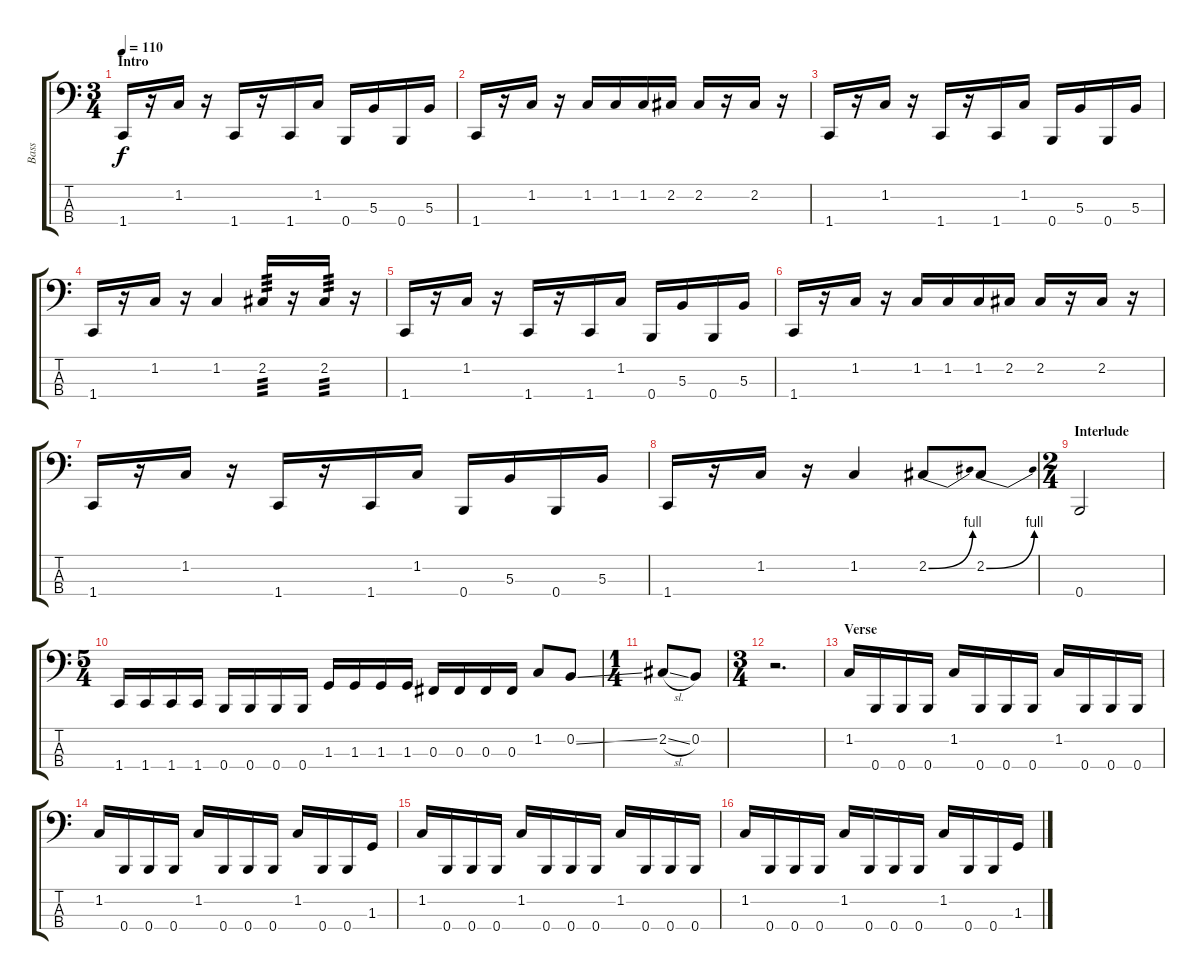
\track ("Bass" "Bass") {instrument electricbasspick}
\staff {score tabs}
\tuning (E2 B1 Gb1 B0) {hide}
\ts (3 4)
\section ("" "Intro")
\tempo 110
\clef f4
\ks c
1.4.16{dy f instrument electricbasspick} r.16 1.2.16 r.16 1.4.16 r.16 1.4.16 1.2.16 0.4.16 5.3.16 0.4.16 5.3.16 |
1.4.16 r.16 1.2.16 r.16 1.2.16 1.2.16 1.2.16 2.2.16 2.2.16 r.16 2.2.16 r.16 |
1.4.16 r.16 1.2.16 r.16 1.4.16 r.16 1.4.16 1.2.16 0.4.16 5.3.16 0.4.16 5.3.16 |
1.4.16 r.16 1.2.16 r.16 1.2.4 2.2.16{tp 3} r.16 2.2.16{tp 3} r.16 |
1.4.16 r.16 1.2.16 r.16 1.4.16 r.16 1.4.16 1.2.16 0.4.16 5.3.16 0.4.16 5.3.16 |
1.4.16 r.16 1.2.16 r.16 1.2.16 1.2.16 1.2.16 2.2.16 2.2.16 r.16 2.2.16 r.16 |
1.4.16 r.16 1.2.16 r.16 1.4.16 r.16 1.4.16 1.2.16 0.4.16 5.3.16 0.4.16 5.3.16 |
1.4.16 r.16 1.2.16 r.16 1.2.4 2.2{be (bend 0 0 60 4)}.8 2.2{be (bend 0 0 60 4)}.8 |
\ts (2 4)
\section ("" "Interlude")
0.4.2 |
\ts (5 4)
1.4.16 1.4.16 1.4.16 1.4.16 0.4.16 0.4.16 0.4.16 0.4.16 1.3.16 1.3.16 1.3.16 1.3.16 0.3.16 0.3.16 0.3.16 0.3.16 1.2.8 0.2{ss}.8 |
\ts (1 4)
2.2{sl}.8 0.2.8 |
\ts (3 4)
r.2{d} |
\section ("" "Verse")
1.2.16 0.4.16 0.4.16 0.4.16 1.2.16 0.4.16 0.4.16 0.4.16 1.2.16 0.4.16 0.4.16 0.4.16 |
1.2.16 0.4.16 0.4.16 0.4.16 1.2.16 0.4.16 0.4.16 0.4.16 1.2.16 0.4.16 0.4.16 1.3.16 |
1.2.16 0.4.16 0.4.16 0.4.16 1.2.16 0.4.16 0.4.16 0.4.16 1.2.16 0.4.16 0.4.16 0.4.16 |
1.2.16 0.4.16 0.4.16 0.4.16 1.2.16 0.4.16 0.4.16 0.4.16 1.2.16 0.4.16 0.4.16 1.3.16
